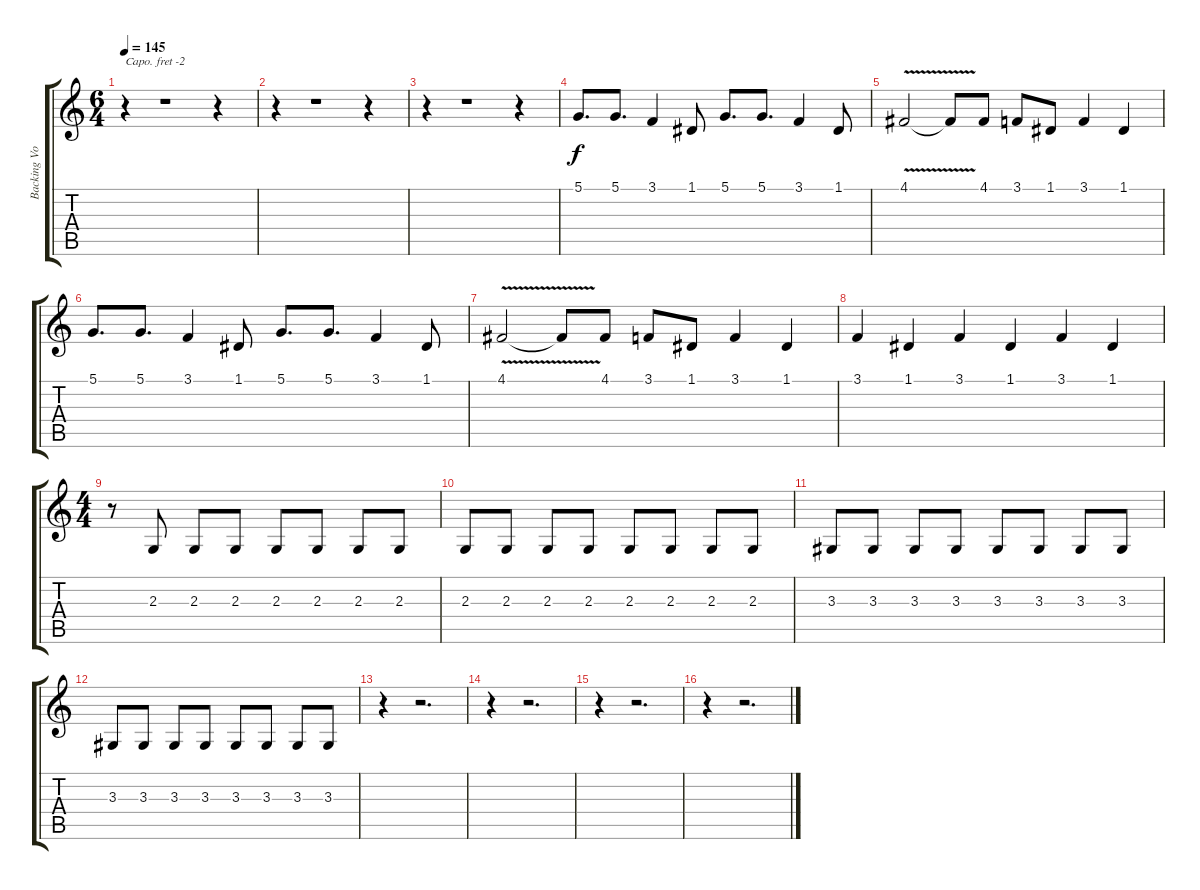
\track ("Backing Vocals" "Backing Vo") {instrument cello}
\staff {score tabs}
\capo -2
\tuning (E4 B3 G3 D3 A2 D2) {hide}
\ts (6 4)
\tempo 145
\clef g2
\ks c
r.4{dy f} r.1 r.4 |
r.4 r.1 r.4 |
r.4 r.1 r.4 |
5.1.8{d} 5.1.8{d} 3.1.4 1.1.8 5.1.8{d} 5.1.8{d} 3.1.4 1.1.8 |
4.1{v}.2 4.1{v t}.8 4.1.8 3.1.8 1.1.8 3.1.4 1.1.4 |
5.1.8{d} 5.1.8{d} 3.1.4 1.1.8 5.1.8{d} 5.1.8{d} 3.1.4 1.1.8 |
4.1{v}.2 4.1{v t}.8 4.1.8 3.1.8 1.1.8 3.1.4 1.1.4 |
3.1.4 1.1.4 3.1.4 1.1.4 3.1.4 1.1.4 |
\ts (4 4)
r.8 2.3.8 2.3.8 2.3.8 2.3.8 2.3.8 2.3.8 2.3.8 |
2.3.8 2.3.8 2.3.8 2.3.8 2.3.8 2.3.8 2.3.8 2.3.8 |
3.3.8 3.3.8 3.3.8 3.3.8 3.3.8 3.3.8 3.3.8 3.3.8 |
3.3.8 3.3.8 3.3.8 3.3.8 3.3.8 3.3.8 3.3.8 3.3.8 |
r.4 r.2{d} |
r.4 r.2{d} |
r.4 r.2{d} |
r.4 r.2{d}
